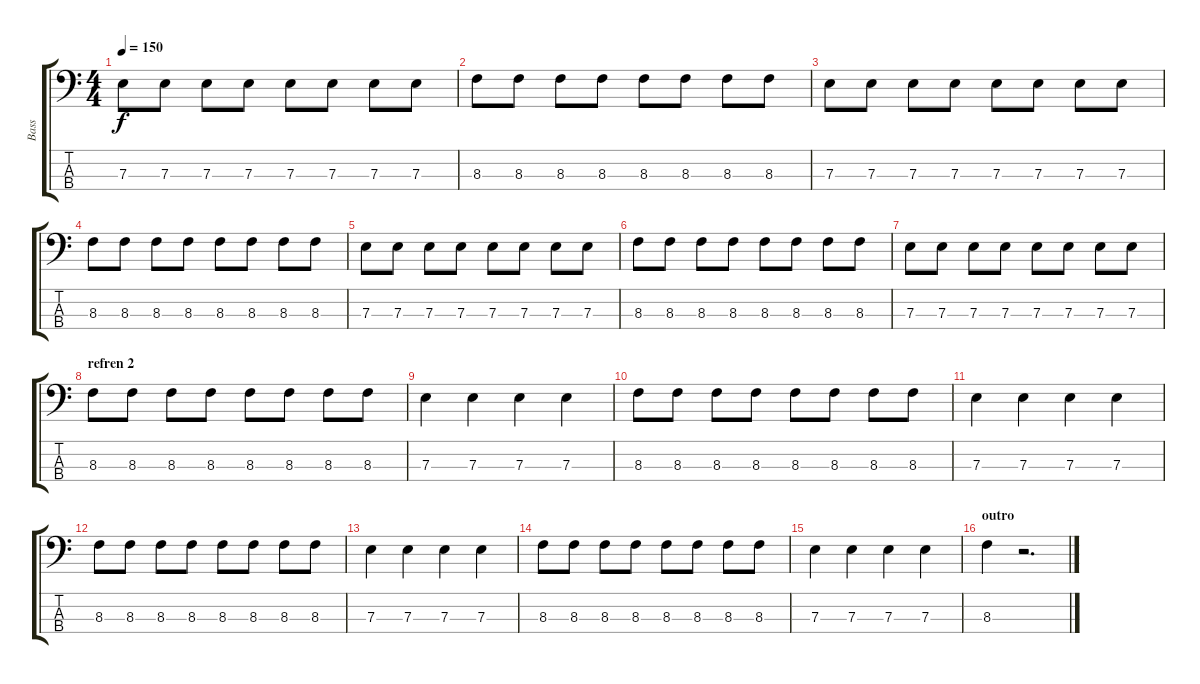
\track ("Bass" "Bass") {instrument slapbass1}
\staff {score tabs}
\tuning (G2 D2 A1 E1) {hide}
\ts (4 4)
\tempo 150
\clef f4
\ks c
7.3.8{dy f} 7.3.8 7.3.8 7.3.8 7.3.8 7.3.8 7.3.8 7.3.8 |
8.3.8 8.3.8 8.3.8 8.3.8 8.3.8 8.3.8 8.3.8 8.3.8 |
7.3.8 7.3.8 7.3.8 7.3.8 7.3.8 7.3.8 7.3.8 7.3.8 |
8.3.8 8.3.8 8.3.8 8.3.8 8.3.8 8.3.8 8.3.8 8.3.8 |
7.3.8 7.3.8 7.3.8 7.3.8 7.3.8 7.3.8 7.3.8 7.3.8 |
8.3.8 8.3.8 8.3.8 8.3.8 8.3.8 8.3.8 8.3.8 8.3.8 |
7.3.8 7.3.8 7.3.8 7.3.8 7.3.8 7.3.8 7.3.8 7.3.8 |
\section ("" "refren 2")
8.3.8 8.3.8 8.3.8 8.3.8 8.3.8 8.3.8 8.3.8 8.3.8 |
7.3.4 7.3.4 7.3.4 7.3.4 |
8.3.8 8.3.8 8.3.8 8.3.8 8.3.8 8.3.8 8.3.8 8.3.8 |
7.3.4 7.3.4 7.3.4 7.3.4 |
8.3.8 8.3.8 8.3.8 8.3.8 8.3.8 8.3.8 8.3.8 8.3.8 |
7.3.4 7.3.4 7.3.4 7.3.4 |
8.3.8 8.3.8 8.3.8 8.3.8 8.3.8 8.3.8 8.3.8 8.3.8 |
7.3.4 7.3.4 7.3.4 7.3.4 |
\section ("" "outro")
8.3.4 r.2{d}
